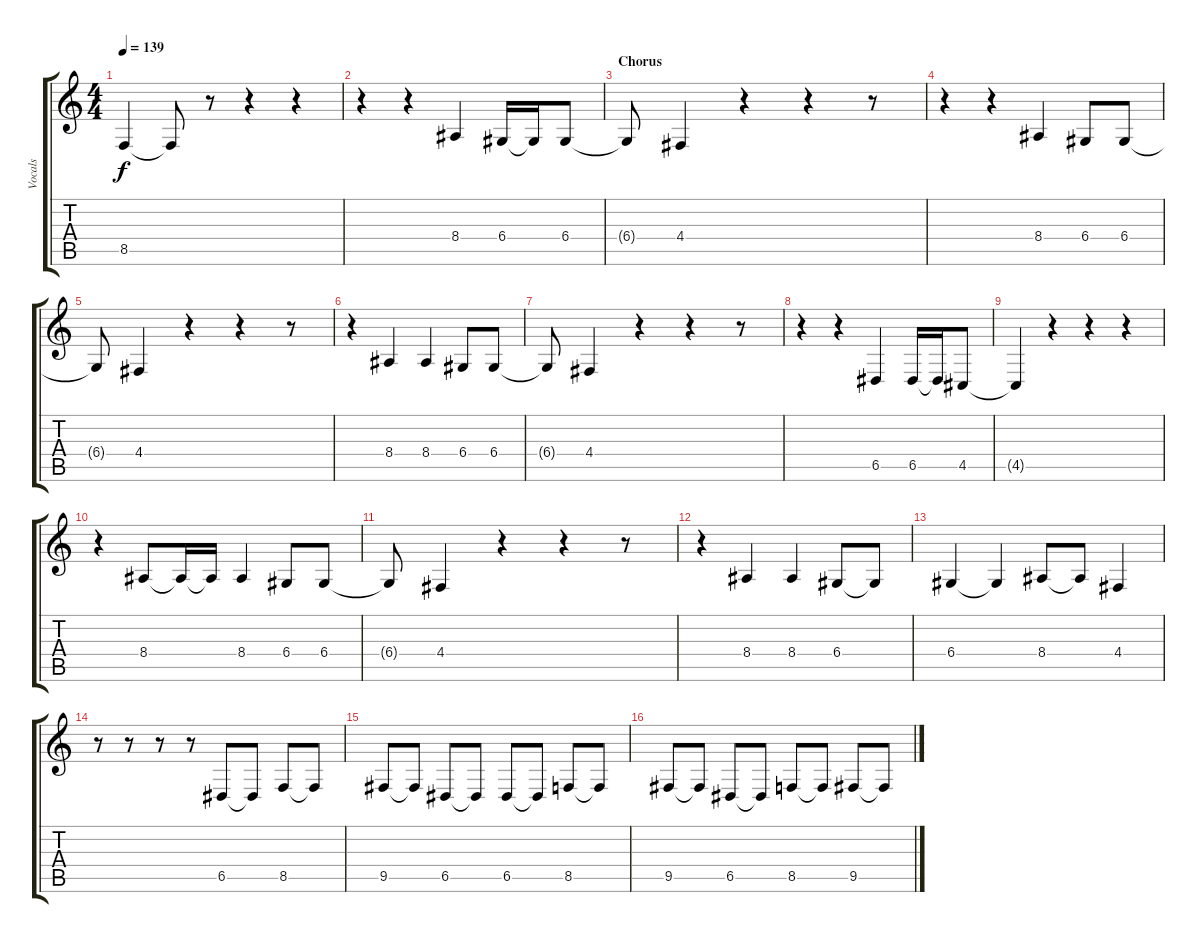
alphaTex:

\track ("Vocals" "Vocals") {instrument oboe}
\staff {score tabs}
\tuning (E4 B3 G3 D3 A2 E2) {hide}
\ts (4 4)
\tempo 139
\clef g2
\ks c
8.5.4{dy f} 8.5{t}.8 r.8 r.4 r.4 |
r.4 r.4 8.4.4 6.4.16 6.4{t}.16 6.4.8 |
\section ("" "Chorus")
6.4{t}.8 4.4.4 r.4 r.4 r.8 |
r.4 r.4 8.4.4 6.4.8 6.4.8 |
6.4{t}.8 4.4.4 r.4 r.4 r.8 |
r.4 8.4.4 8.4.4 6.4.8 6.4.8 |
6.4{t}.8 4.4.4 r.4 r.4 r.8 |
r.4 r.4 6.5.4 6.5.16 6.5{t}.16 4.5.8 |
4.5{t}.4 r.4 r.4 r.4 |
r.4 8.4.8 8.4{t}.16 8.4{t}.16 8.4.4 6.4.8 6.4.8 |
6.4{t}.8 4.4.4 r.4 r.4 r.8 |
r.4 8.4.4 8.4.4 6.4.8 6.4{t}.8 |
6.4.4 6.4{t}.4 8.4.8 8.4{t}.8 4.4.4 |
r.8 r.8 r.8 r.8 6.5.8 6.5{t}.8 8.5.8 8.5{t}.8 |
9.5.8 9.5{t}.8 6.5.8 6.5{t}.8 6.5.8 6.5{t}.8 8.5.8 8.5{t}.8 |
9.5.8 9.5{t}.8 6.5.8 6.5{t}.8 8.5.8 8.5{t}.8 9.5.8 9.5{t}.8
